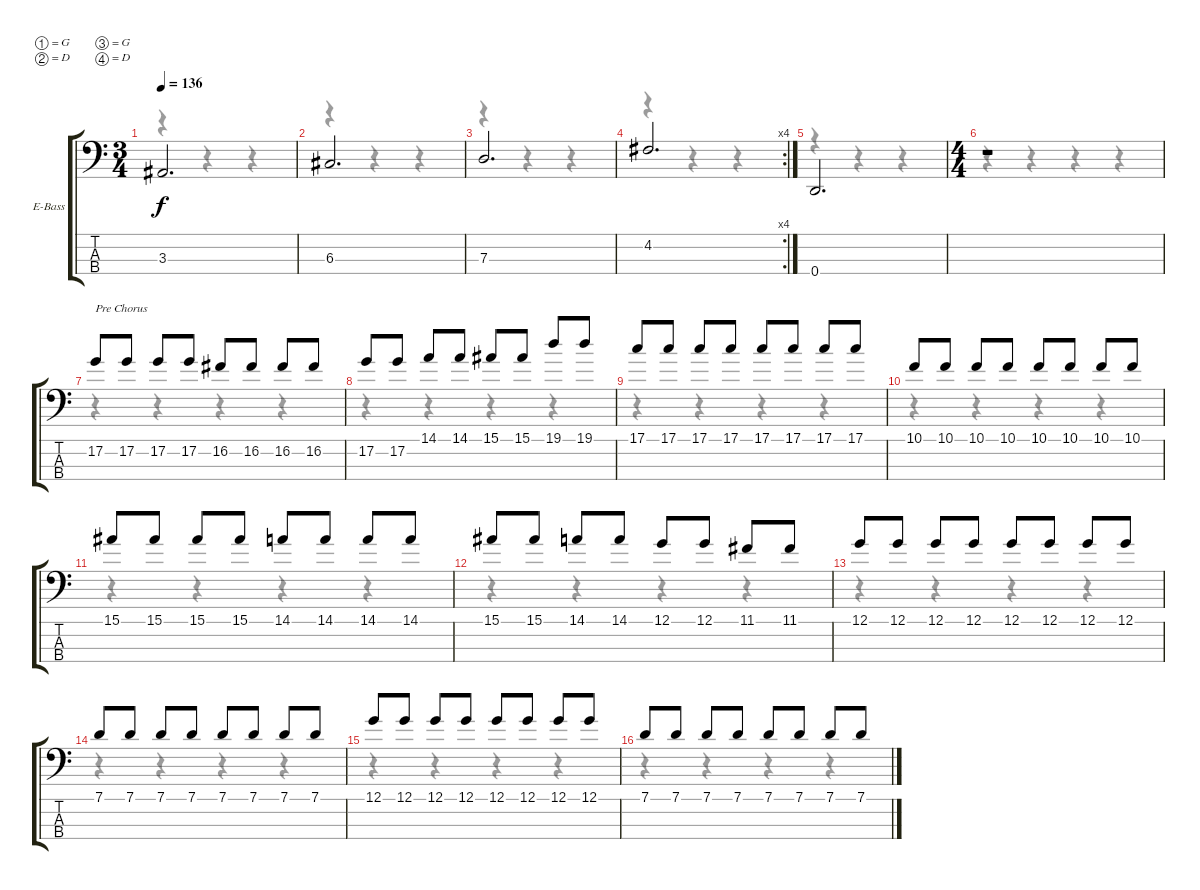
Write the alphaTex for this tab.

\bracketExtendMode groupsimilarinstruments
\firstSystemTrackNameOrientation horizontal
\otherSystemsTrackNameOrientation horizontal
\track ("Bass" "E-Bass") {instrument electricbassfinger}
\staff {score tabs}
\tuning (G2 D2 G1 D1)
\voice
\ts (3 4)
\tempo 136
\clef f4
\ks c
3.3.2{d dy f} |
6.3.2{d} |
7.3.2{d} |
\rc 4
4.2.2{d} |
0.4.2{d} |
\ts (4 4)
\beaming (8 2 2 2 2)
r.1 |
17.2.8{txt "Pre Chorus"} 17.2.8 17.2.8 17.2.8 16.2.8 16.2.8 16.2.8 16.2.8 |
17.2.8 17.2.8 14.1.8 14.1.8 15.1.8 15.1.8 19.1.8 19.1.8 |
17.1.8 17.1.8 17.1.8 17.1.8 17.1.8 17.1.8 17.1.8 17.1.8 |
10.1.8 10.1.8 10.1.8 10.1.8 10.1.8 10.1.8 10.1.8 10.1.8 |
15.1.8 15.1.8 15.1.8 15.1.8 14.1.8 14.1.8 14.1.8 14.1.8 |
15.1.8 15.1.8 14.1.8 14.1.8 12.1.8 12.1.8 11.1.8 11.1.8 |
12.1.8 12.1.8 12.1.8 12.1.8 12.1.8 12.1.8 12.1.8 12.1.8 |
7.1.8 7.1.8 7.1.8 7.1.8 7.1.8 7.1.8 7.1.8 7.1.8 |
12.1.8 12.1.8 12.1.8 12.1.8 12.1.8 12.1.8 12.1.8 12.1.8 |
7.1.8 7.1.8 7.1.8 7.1.8 7.1.8 7.1.8 7.1.8 7.1.8
\voice
\clef f4
\ottava regular
\simile none
\ks c
r.4{dy mf} r.4 r.4 |
r.4 r.4 r.4 |
r.4 r.4 r.4 |
r.4 r.4 r.4 |
r.4 r.4 r.4 |
r.4 r.4 r.4 r.4 |
r.4 r.4 r.4 r.4 |
r.4 r.4 r.4 r.4 |
r.4 r.4 r.4 r.4 |
r.4 r.4 r.4 r.4 |
r.4 r.4 r.4 r.4 |
r.4 r.4 r.4 r.4 |
r.4 r.4 r.4 r.4 |
r.4 r.4 r.4 r.4 |
r.4 r.4 r.4 r.4 |
r.4 r.4 r.4 r.4
